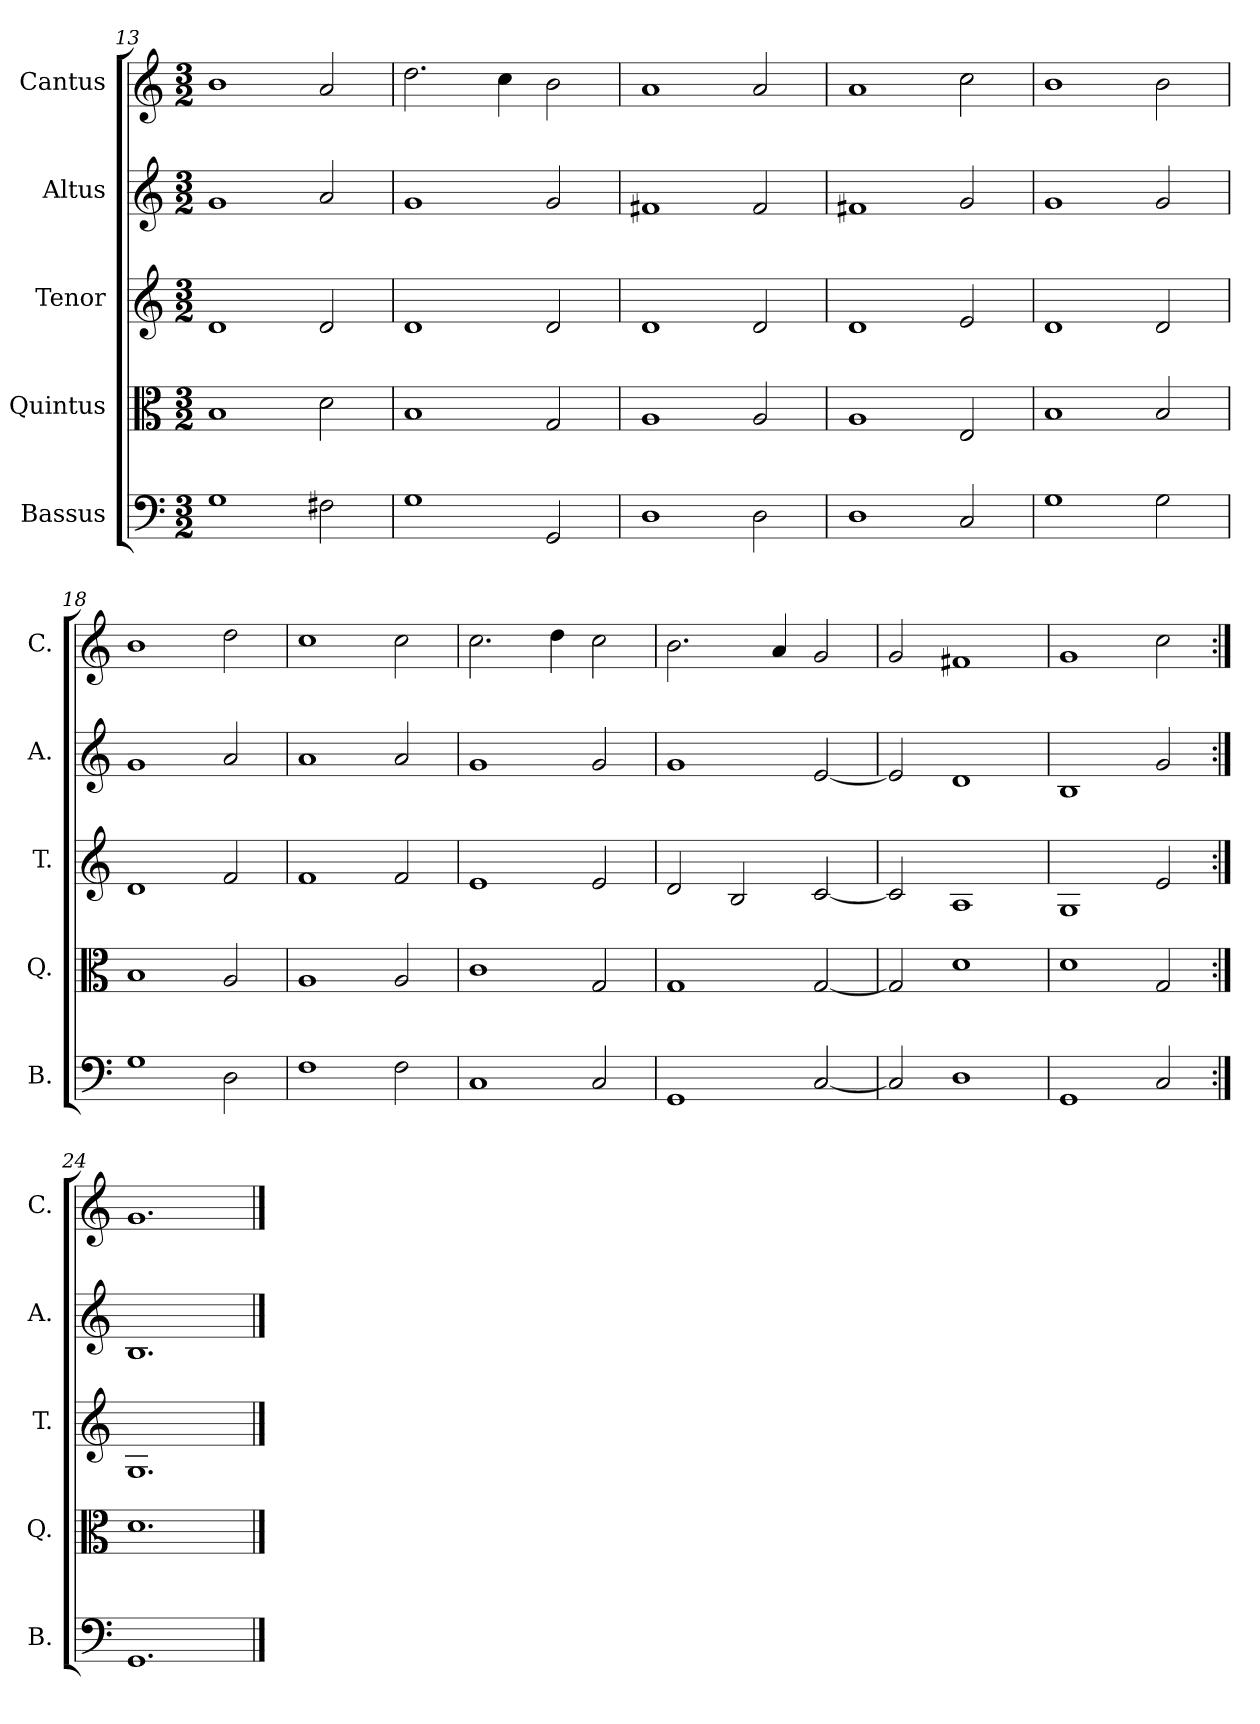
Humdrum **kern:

**kern	**kern	**kern	**kern	**kern
*part5	*part4	*part3	*part2	*part1
*staff5	*staff4	*staff3	*staff2	*staff1
*I"Bassus	*I"Quintus	*I"Tenor	*I"Altus	*I"Cantus
*I'B.	*I'Q.	*I'T.	*I'A.	*I'C.
*clefF4	*clefC3	*clefG2	*clefG2	*clefG2
*k[]	*k[]	*k[]	*k[]	*k[]
*C:	*C:	*C:	*C:	*C:
*M3/2	*M3/2	*M3/2	*M3/2	*M3/2
=13	=13	=13	=13	=13
1G\	1B/	1d/	1g/	1b\
2F#X\	2d\	2d/	2a/	2a/
=14	=14	=14	=14	=14
1G\	1B/	1d/	1g/	2.dd\
.	.	.	.	4cc\
2GG/	2G/	2d/	2g/	2b\
=15	=15	=15	=15	=15
1D\	1A/	1d/	1f#X/	1a/
2D\	2A/	2d/	2f#/	2a/
=16	=16	=16	=16	=16
1D\	1A/	1d/	1f#X/	1a/
2C/	2E/	2e/	2g/	2cc\
!!LO:LB:g=z
=17	=17	=17	=17	=17
1G\	1B/	1d/	1g/	1b\
2G\	2B/	2d/	2g/	2b\
=18	=18	=18	=18	=18
1G\	1B/	1d/	1g/	1b\
2D\	2A/	2f/	2a/	2dd\
=19	=19	=19	=19	=19
1F\	1A/	1f/	1a/	1cc\
2F\	2A/	2f/	2a/	2cc\
=20	=20	=20	=20	=20
1C/	1c\	1e/	1g/	2.cc\
.	.	.	.	4dd\
2C/	2G/	2e/	2g/	2cc\
!!LO:PB:g=z
=21	=21	=21	=21	=21
1GG/	1G/	2d/	1g/	2.b\
.	.	2B/	.	.
.	.	.	.	4a/
[2C/	[2G/	[2c/	[2e/	2g/
=22	=22	=22	=22	=22
2C/]	2G/]	2c/]	2e/]	2g/
1D\	1d\	1A/	1d/	1f#X/
=23	=23	=23	=23	=23
1GG/	1d\	1G/	1B/	1g/
2C/	2G/	2e/	2g/	2cc\
=24:|!	=24:|!	=24:|!	=24:|!	=24:|!
1.GG/	1.d\	1.G/	1.B/	1.g/
==	==	==	==	==
*-	*-	*-	*-	*-
